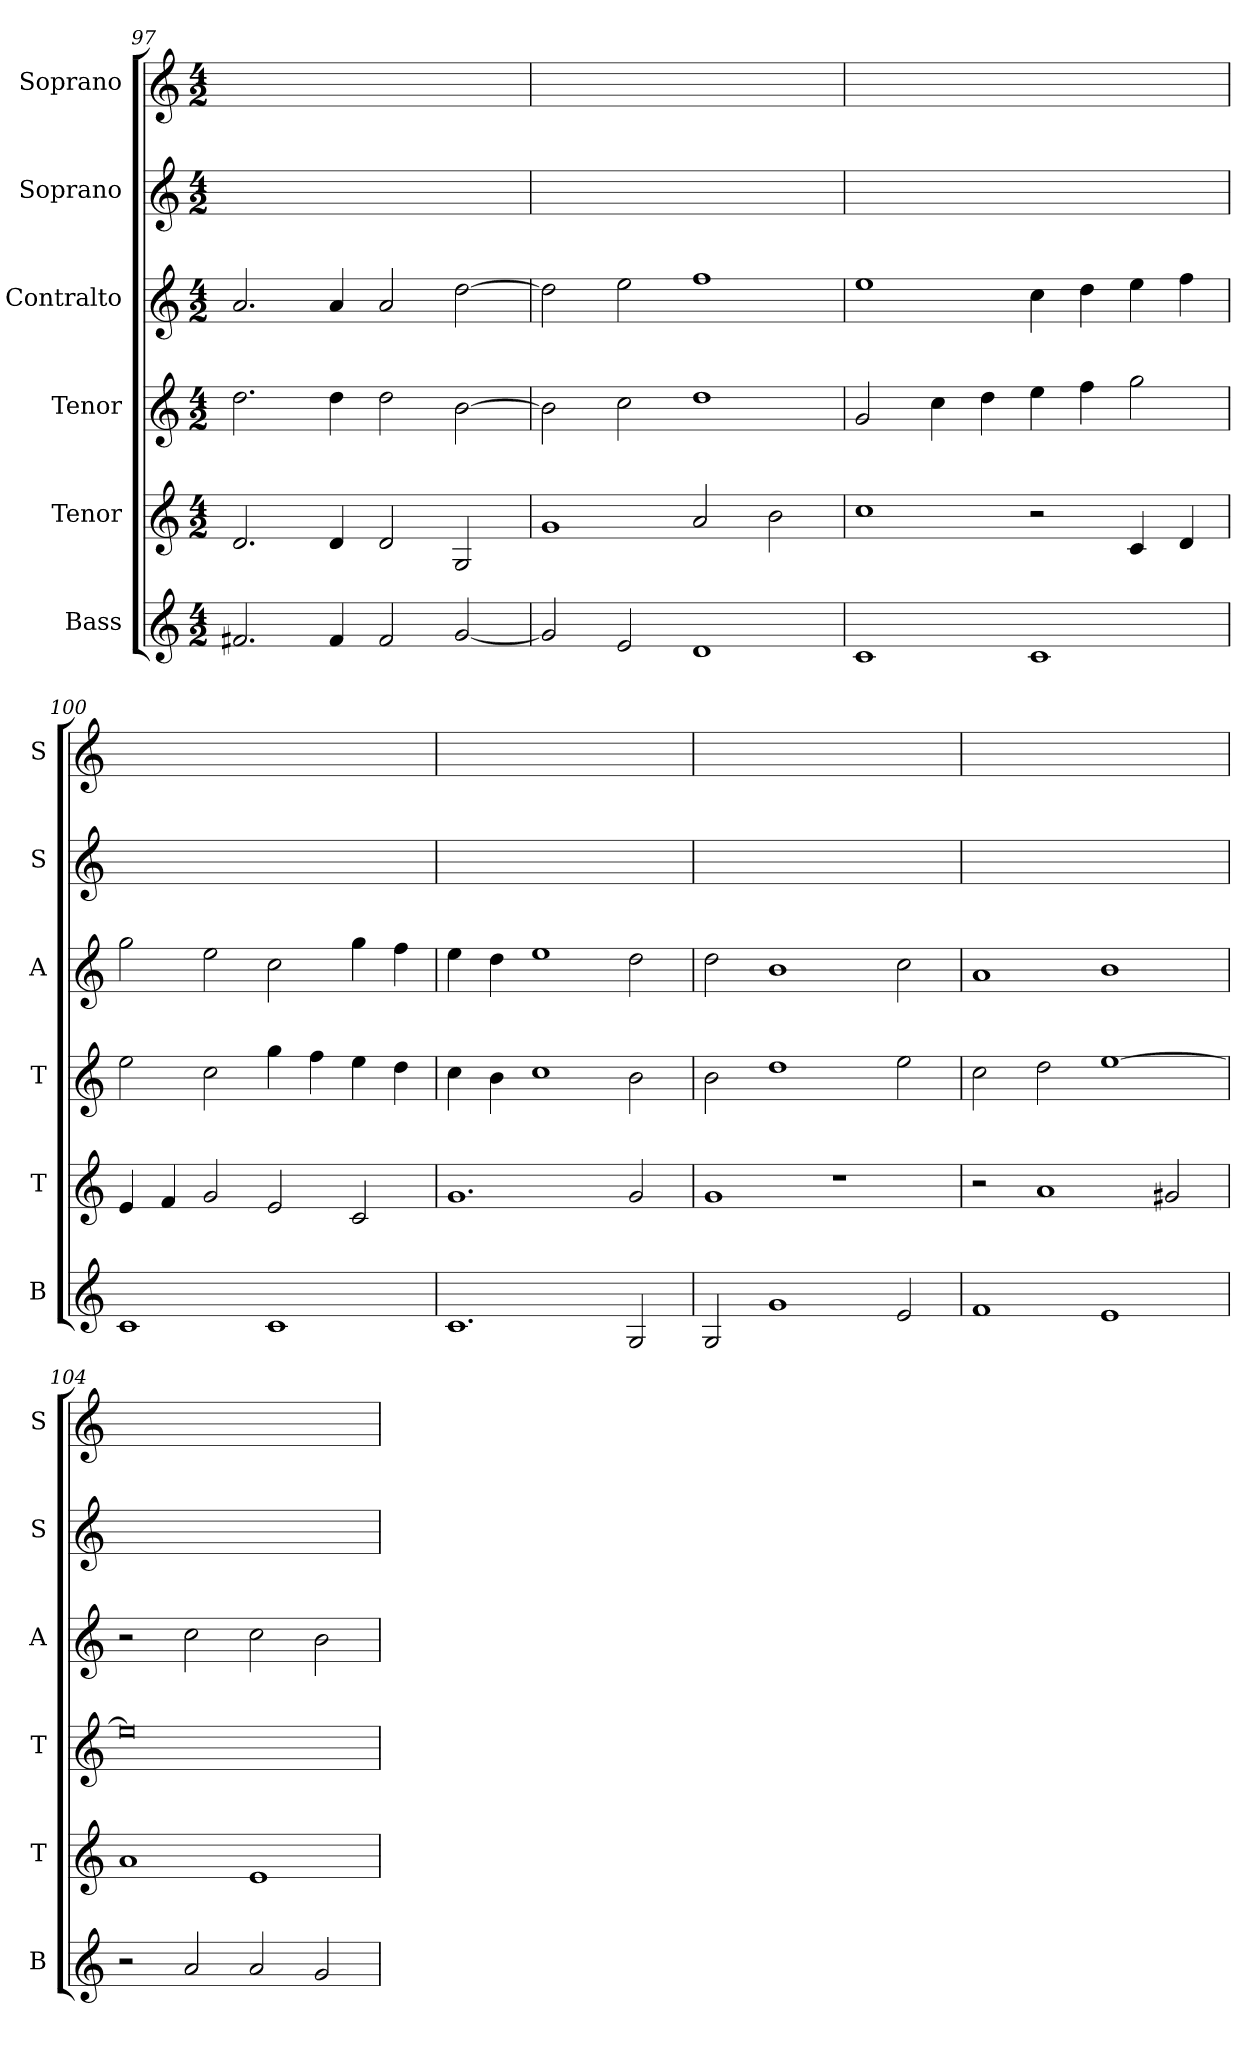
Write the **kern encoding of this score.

**kern	**kern	**kern	**kern	**kern	**kern
*part6	*part5	*part4	*part3	*part2	*part1
*staff6	*staff5	*staff4	*staff3	*staff2	*staff1
*I"Bass	*I"Tenor	*I"Tenor	*I"Contralto	*I"Soprano	*I"Soprano
*I'B	*I'T	*I'T	*I'A	*I'S	*I'S
*clefG2	*clefG2	*clefG2	*clefG2	*clefG2	*clefG2
*k[]	*k[]	*k[]	*k[]	*k[]	*k[]
*G:mix	*G:mix	*G:mix	*G:mix	*G:mix	*G:mix
*M4/2	*M4/2	*M4/2	*M4/2	*M4/2	*M4/2
=97	=97	=97	=97	=97	=97
2.f#X	2.d	2.dd	2.a	0ryy	0ryy
4f#	4d	4dd	4a	.	.
2f#	2d	2dd	2a	.	.
[2g	2G	[2b	[2dd	.	.
=98	=98	=98	=98	=98	=98
2g]	1g	2b]	2dd]	0ryy	0ryy
2e	.	2cc	2ee	.	.
1d	2a	1dd	1ff	.	.
.	2b	.	.	.	.
=99	=99	=99	=99	=99	=99
1c	1cc	2g	1ee	0ryy	0ryy
.	.	4cc	.	.	.
.	.	4dd	.	.	.
1c	2r	4ee	4cc	.	.
.	.	4ff	4dd	.	.
.	4c	2gg	4ee	.	.
.	4d	.	4ff	.	.
=100	=100	=100	=100	=100	=100
1c	4e	2ee	2gg	0ryy	0ryy
.	4f	.	.	.	.
.	2g	2cc	2ee	.	.
1c	2e	4gg	2cc	.	.
.	.	4ff	.	.	.
.	2c	4ee	4gg	.	.
.	.	4dd	4ff	.	.
=101	=101	=101	=101	=101	=101
1.c	1.g	4cc	4ee	0ryy	0ryy
.	.	4b	4dd	.	.
.	.	1cc	1ee	.	.
2G	2g	2b	2dd	.	.
=102	=102	=102	=102	=102	=102
2G	1g	2b	2dd	0ryy	0ryy
1g	.	1dd	1b	.	.
.	1r	.	.	.	.
2e	.	2ee	2cc	.	.
=103	=103	=103	=103	=103	=103
1f	2r	2cc	1a	0ryy	0ryy
.	1a	2dd	.	.	.
1e	.	[1ee	1b	.	.
.	2g#X	.	.	.	.
=104	=104	=104	=104	=104	=104
2r	1a	0ee]	2r	0ryy	0ryy
2a	.	.	2cc	.	.
2a	1e	.	2cc	.	.
2g	.	.	2b	.	.
=	=	=	=	=	=
*-	*-	*-	*-	*-	*-
